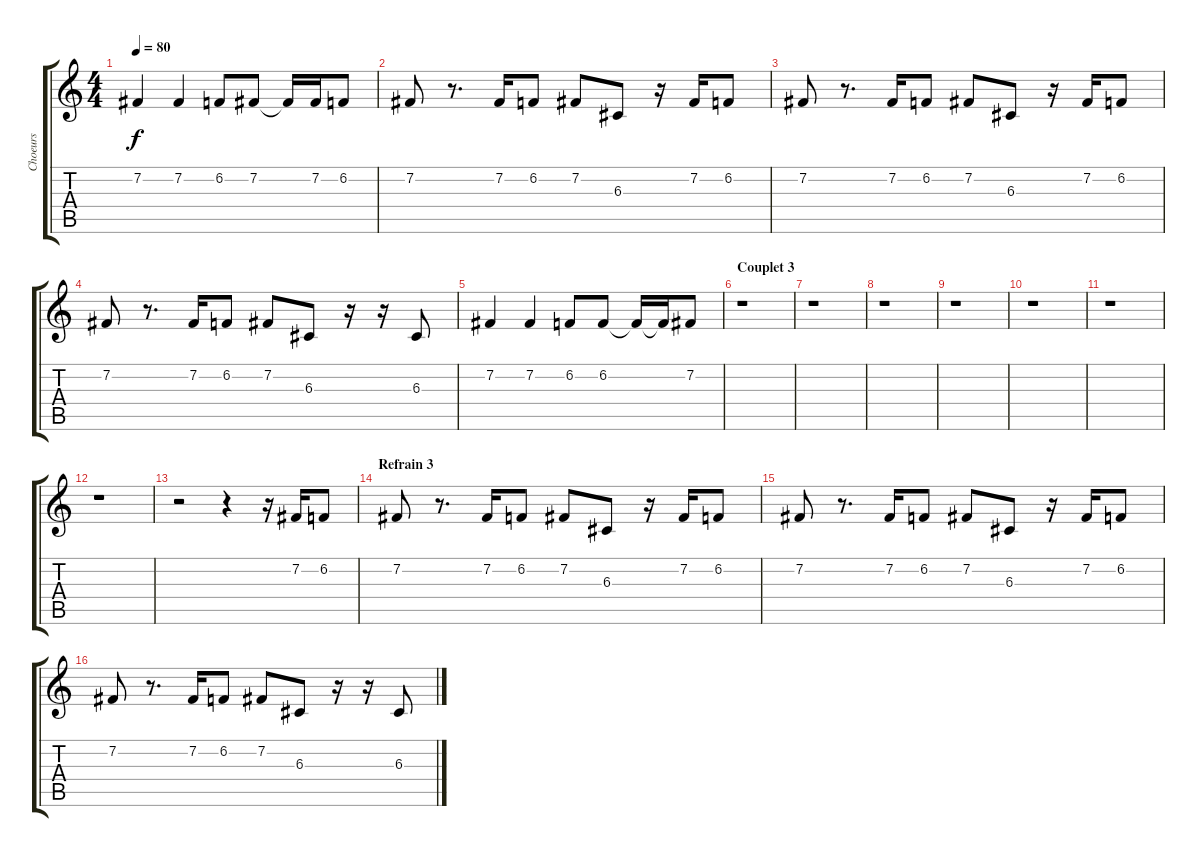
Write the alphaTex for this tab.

\track ("Choeurs" "Choeurs") {instrument sopranosax}
\staff {score tabs}
\tuning (E4 B3 G3 D3 A2 E2) {hide}
\ts (4 4)
\tempo 80
\clef g2
\ks c
7.2.4{dy f} 7.2.4 6.2.8 7.2.8 7.2{t}.16 7.2.16 6.2.8 |
7.2.8 r.8{d} 7.2.16 6.2.8 7.2.8 6.3.8 r.16 7.2.16 6.2.8 |
7.2.8 r.8{d} 7.2.16 6.2.8 7.2.8 6.3.8 r.16 7.2.16 6.2.8 |
7.2.8 r.8{d} 7.2.16 6.2.8 7.2.8 6.3.8 r.16 r.16 6.3.8 |
7.2.4 7.2.4 6.2.8 6.2.8 6.2{t}.16 6.2{t}.16 7.2.8 |
\section ("" "Couplet 3")
r.1 |
r.1 |
r.1 |
r.1 |
r.1 |
r.1 |
r.1 |
r.2 r.4 r.16 7.2.16 6.2.8 |
\section ("" "Refrain 3")
7.2.8 r.8{d} 7.2.16 6.2.8 7.2.8 6.3.8 r.16 7.2.16 6.2.8 |
7.2.8 r.8{d} 7.2.16 6.2.8 7.2.8 6.3.8 r.16 7.2.16 6.2.8 |
7.2.8 r.8{d} 7.2.16 6.2.8 7.2.8 6.3.8 r.16 r.16 6.3.8
